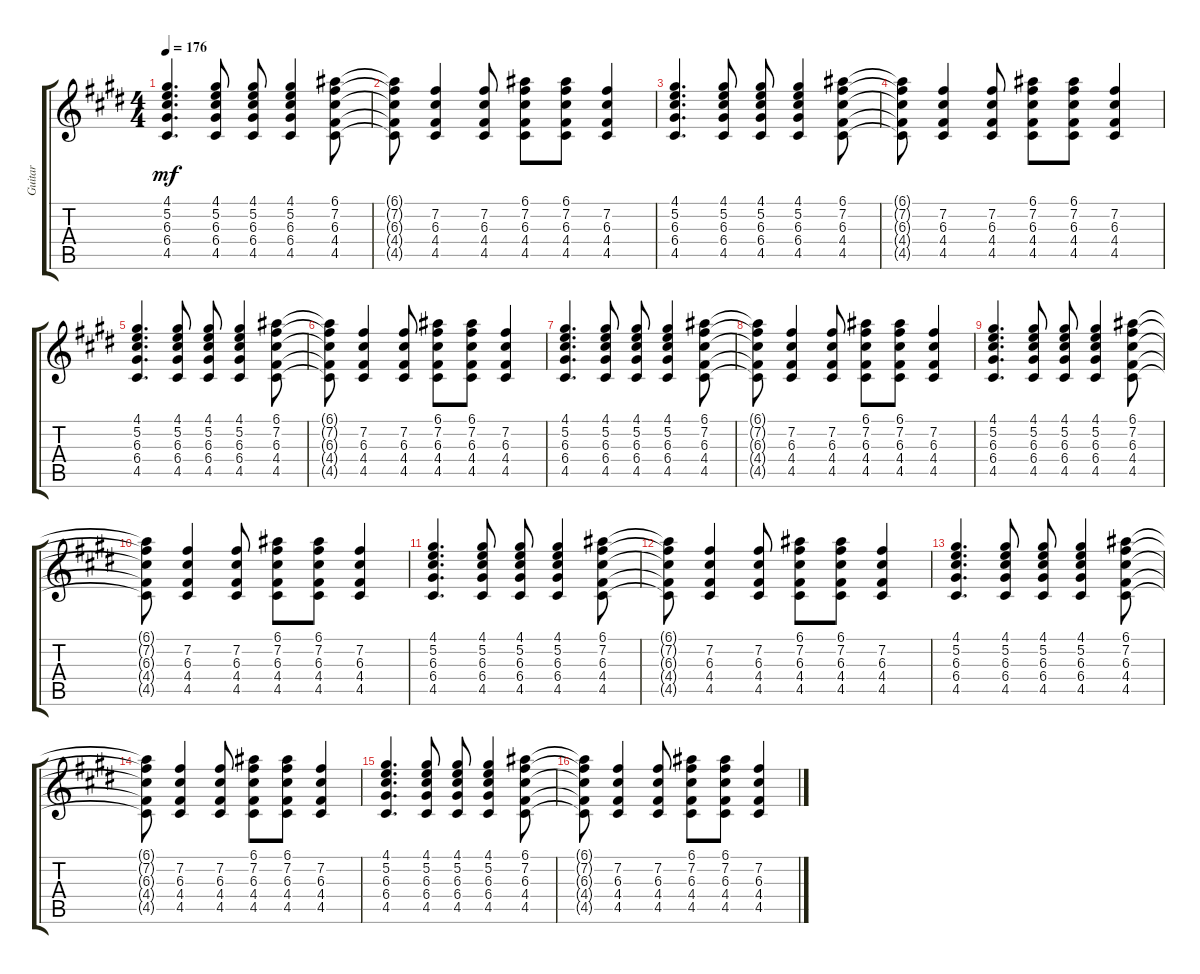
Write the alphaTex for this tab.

\track ("Guitar " "Guitar ") {instrument distortionguitar}
\staff {score tabs}
\tuning (E4 B3 G3 D3 A2 E2) {hide}
\ts (4 4)
\tempo 176
\clef g2
\ks e
(4.1 5.2 6.3 6.4 4.5).4{d dy mf} (4.1 5.2 6.3 6.4 4.5).8 (4.1 5.2 6.3 6.4 4.5).8 (4.1 5.2 6.3 6.4 4.5).4 (6.1 7.2 6.3 4.4 4.5).8 |
(6.1{t} 7.2{t} 6.3{t} 4.4{t} 4.5{t}).8 (7.2 6.3 4.4 4.5).4 (7.2 6.3 4.4 4.5).8 (6.1 7.2 6.3 4.4 4.5).8 (6.1 7.2 6.3 4.4 4.5).8 (7.2 6.3 4.4 4.5).4 |
(4.1 5.2 6.3 6.4 4.5).4{d} (4.1 5.2 6.3 6.4 4.5).8 (4.1 5.2 6.3 6.4 4.5).8 (4.1 5.2 6.3 6.4 4.5).4 (6.1 7.2 6.3 4.4 4.5).8 |
(6.1{t} 7.2{t} 6.3{t} 4.4{t} 4.5{t}).8 (7.2 6.3 4.4 4.5).4 (7.2 6.3 4.4 4.5).8 (6.1 7.2 6.3 4.4 4.5).8 (6.1 7.2 6.3 4.4 4.5).8 (7.2 6.3 4.4 4.5).4 |
(4.1 5.2 6.3 6.4 4.5).4{d} (4.1 5.2 6.3 6.4 4.5).8 (4.1 5.2 6.3 6.4 4.5).8 (4.1 5.2 6.3 6.4 4.5).4 (6.1 7.2 6.3 4.4 4.5).8 |
(6.1{t} 7.2{t} 6.3{t} 4.4{t} 4.5{t}).8 (7.2 6.3 4.4 4.5).4 (7.2 6.3 4.4 4.5).8 (6.1 7.2 6.3 4.4 4.5).8 (6.1 7.2 6.3 4.4 4.5).8 (7.2 6.3 4.4 4.5).4 |
(4.1 5.2 6.3 6.4 4.5).4{d} (4.1 5.2 6.3 6.4 4.5).8 (4.1 5.2 6.3 6.4 4.5).8 (4.1 5.2 6.3 6.4 4.5).4 (6.1 7.2 6.3 4.4 4.5).8 |
(6.1{t} 7.2{t} 6.3{t} 4.4{t} 4.5{t}).8 (7.2 6.3 4.4 4.5).4 (7.2 6.3 4.4 4.5).8 (6.1 7.2 6.3 4.4 4.5).8 (6.1 7.2 6.3 4.4 4.5).8 (7.2 6.3 4.4 4.5).4 |
(4.1 5.2 6.3 6.4 4.5).4{d} (4.1 5.2 6.3 6.4 4.5).8 (4.1 5.2 6.3 6.4 4.5).8 (4.1 5.2 6.3 6.4 4.5).4 (6.1 7.2 6.3 4.4 4.5).8 |
(6.1{t} 7.2{t} 6.3{t} 4.4{t} 4.5{t}).8 (7.2 6.3 4.4 4.5).4 (7.2 6.3 4.4 4.5).8 (6.1 7.2 6.3 4.4 4.5).8 (6.1 7.2 6.3 4.4 4.5).8 (7.2 6.3 4.4 4.5).4 |
(4.1 5.2 6.3 6.4 4.5).4{d} (4.1 5.2 6.3 6.4 4.5).8 (4.1 5.2 6.3 6.4 4.5).8 (4.1 5.2 6.3 6.4 4.5).4 (6.1 7.2 6.3 4.4 4.5).8 |
(6.1{t} 7.2{t} 6.3{t} 4.4{t} 4.5{t}).8 (7.2 6.3 4.4 4.5).4 (7.2 6.3 4.4 4.5).8 (6.1 7.2 6.3 4.4 4.5).8 (6.1 7.2 6.3 4.4 4.5).8 (7.2 6.3 4.4 4.5).4 |
(4.1 5.2 6.3 6.4 4.5).4{d} (4.1 5.2 6.3 6.4 4.5).8 (4.1 5.2 6.3 6.4 4.5).8 (4.1 5.2 6.3 6.4 4.5).4 (6.1 7.2 6.3 4.4 4.5).8 |
(6.1{t} 7.2{t} 6.3{t} 4.4{t} 4.5{t}).8 (7.2 6.3 4.4 4.5).4 (7.2 6.3 4.4 4.5).8 (6.1 7.2 6.3 4.4 4.5).8 (6.1 7.2 6.3 4.4 4.5).8 (7.2 6.3 4.4 4.5).4 |
(4.1 5.2 6.3 6.4 4.5).4{d} (4.1 5.2 6.3 6.4 4.5).8 (4.1 5.2 6.3 6.4 4.5).8 (4.1 5.2 6.3 6.4 4.5).4 (6.1 7.2 6.3 4.4 4.5).8 |
(6.1{t} 7.2{t} 6.3{t} 4.4{t} 4.5{t}).8 (7.2 6.3 4.4 4.5).4 (7.2 6.3 4.4 4.5).8 (6.1 7.2 6.3 4.4 4.5).8 (6.1 7.2 6.3 4.4 4.5).8 (7.2 6.3 4.4 4.5).4
